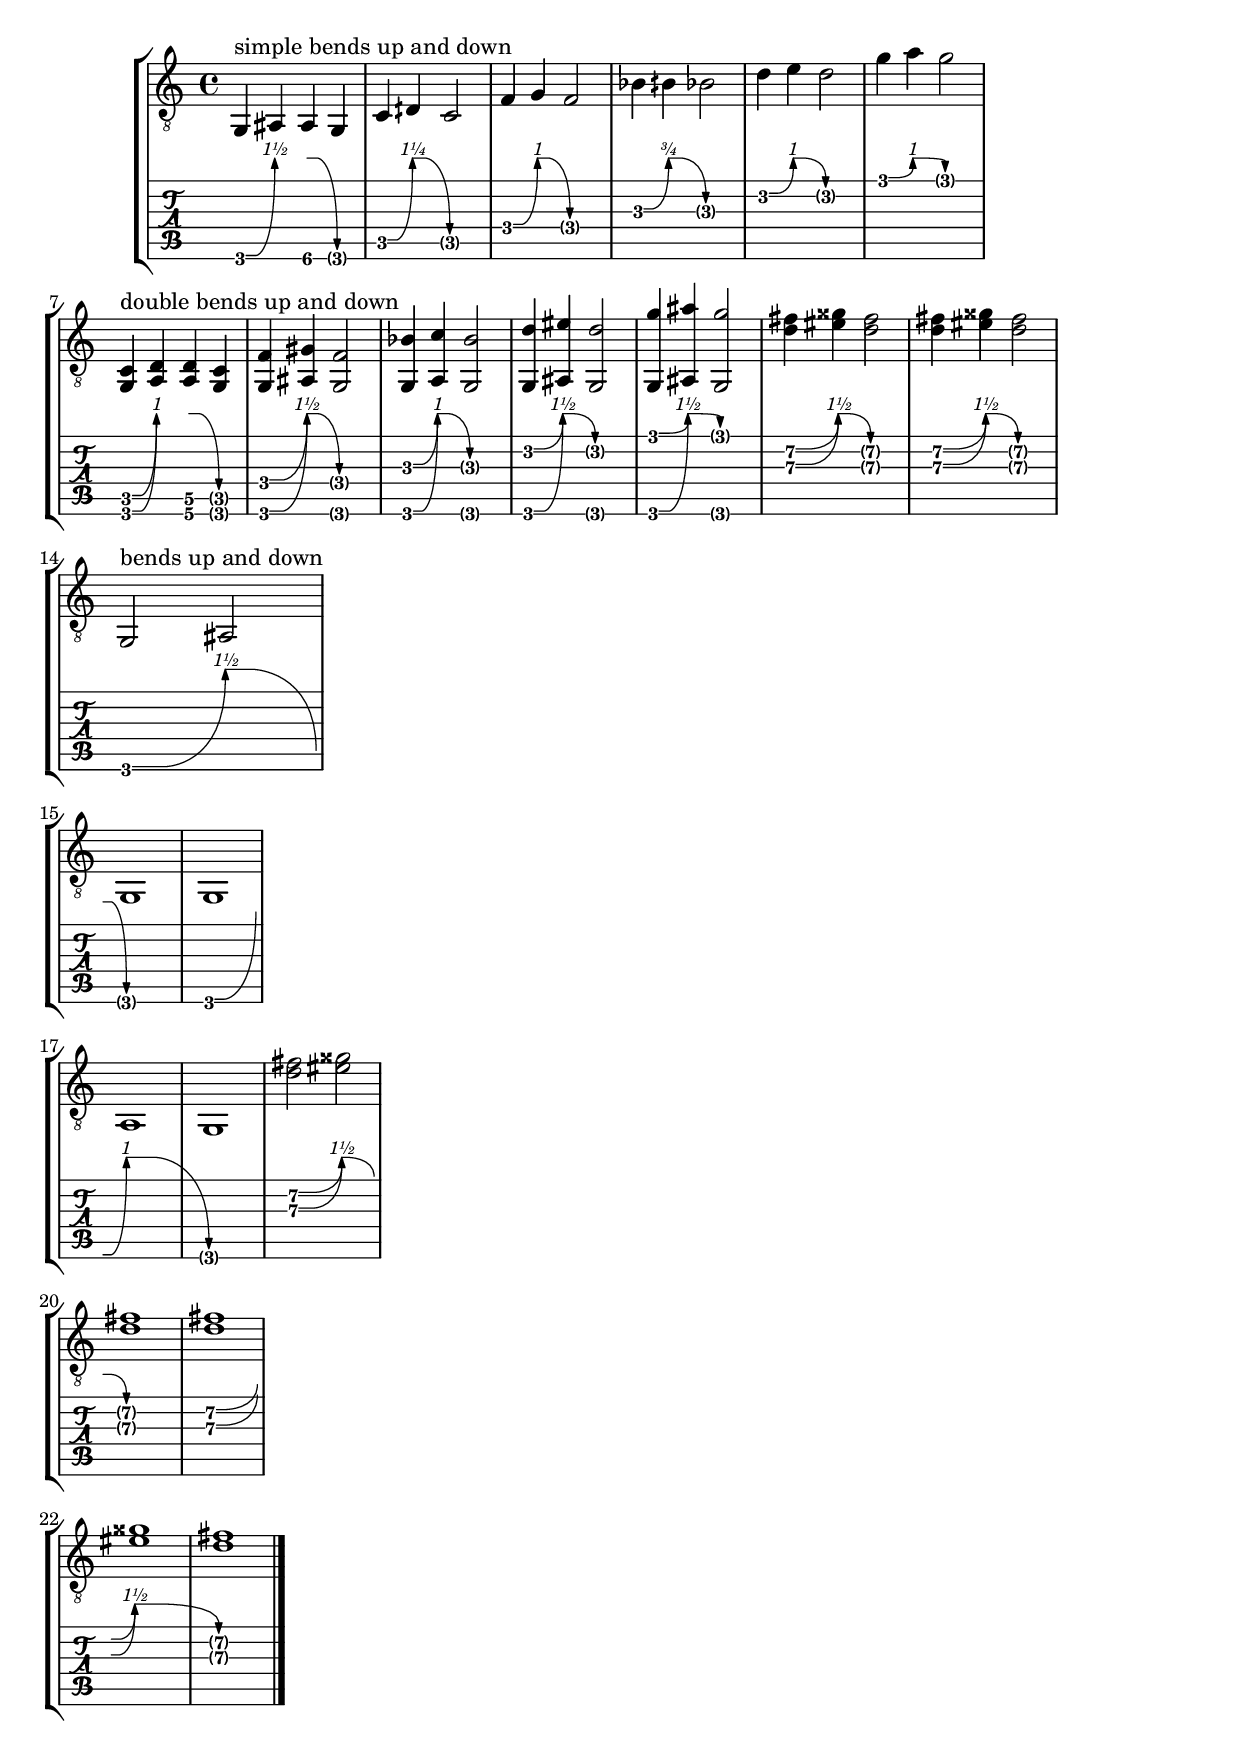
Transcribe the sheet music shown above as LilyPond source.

\version "2.23.0"

\header {
  texidoc = "A @code{BendSpanner} prints a line and/or curve to a certain point
above the @code{TabStaff} or above the target @code{TabNoteHead}.  This line or
curve ends in an arrow head.  For an up-pointing @code{BendSpanner} the amount
of bending is printed above the arrow head.  For a down-pointing
@code{BendSpanner} the target @code{TabNoteHead} will be parenthesized.
Works at line breaks."
}

bend-up-and-down = {
  <>^"simple bends up and down"
  g,4\^ ais, ais,\^ g,
  c4\^ dih\^ c2
  f4\^ g\^ f2
  bes4\^ bih \^ bes2
  d'4\^ e'\^ d'2
  g'4\^ a'\^ g'2
  \break
  <>^"double bends up and down"
  <g, c>4\^ <a, d> <a, d>\^ <g, c>
  <g, f>4\^ <ais, gis>\^ <g, f>2
  <g, bes>4\^ <a, c'>\^ <g, bes>2
  <g, d'>4\^ <ais, eis'>\^ <g, d'>2
  <g, g'>4\^ <ais, ais'>\^ <g, g'>2
  <d' fis'>4\^ <eis' gisis'>\^ <d' fis'>2
  <d' fis'>4\^ <eis' gisis'>\^ <fis' d'>2
  <>^"bends up and down"
  \break
  g,2\^ ais,\^ \break  g,1
  g,1\^ \break a,\^ g,1
  <d' fis'>2\^ <eis' gisis'>\^
  \break <d' fis'>1
  <d' fis'>1\^
  \break <eis' gisis'>\^ <d' fis'>1
  \bar "|."
}

\score {
  \new StaffGroup
  <<
    \new Staff { \clef "G_8" \bend-up-and-down }
    \new TabVoice \bend-up-and-down
  >>
  \layout {
    ragged-right = ##t
    \context {
      \Voice
      \omit StringNumber
    }
    \context {
      \TabStaff
      minimumFret = #3
      restrainOpenStrings = ##t
    }
  }
}
